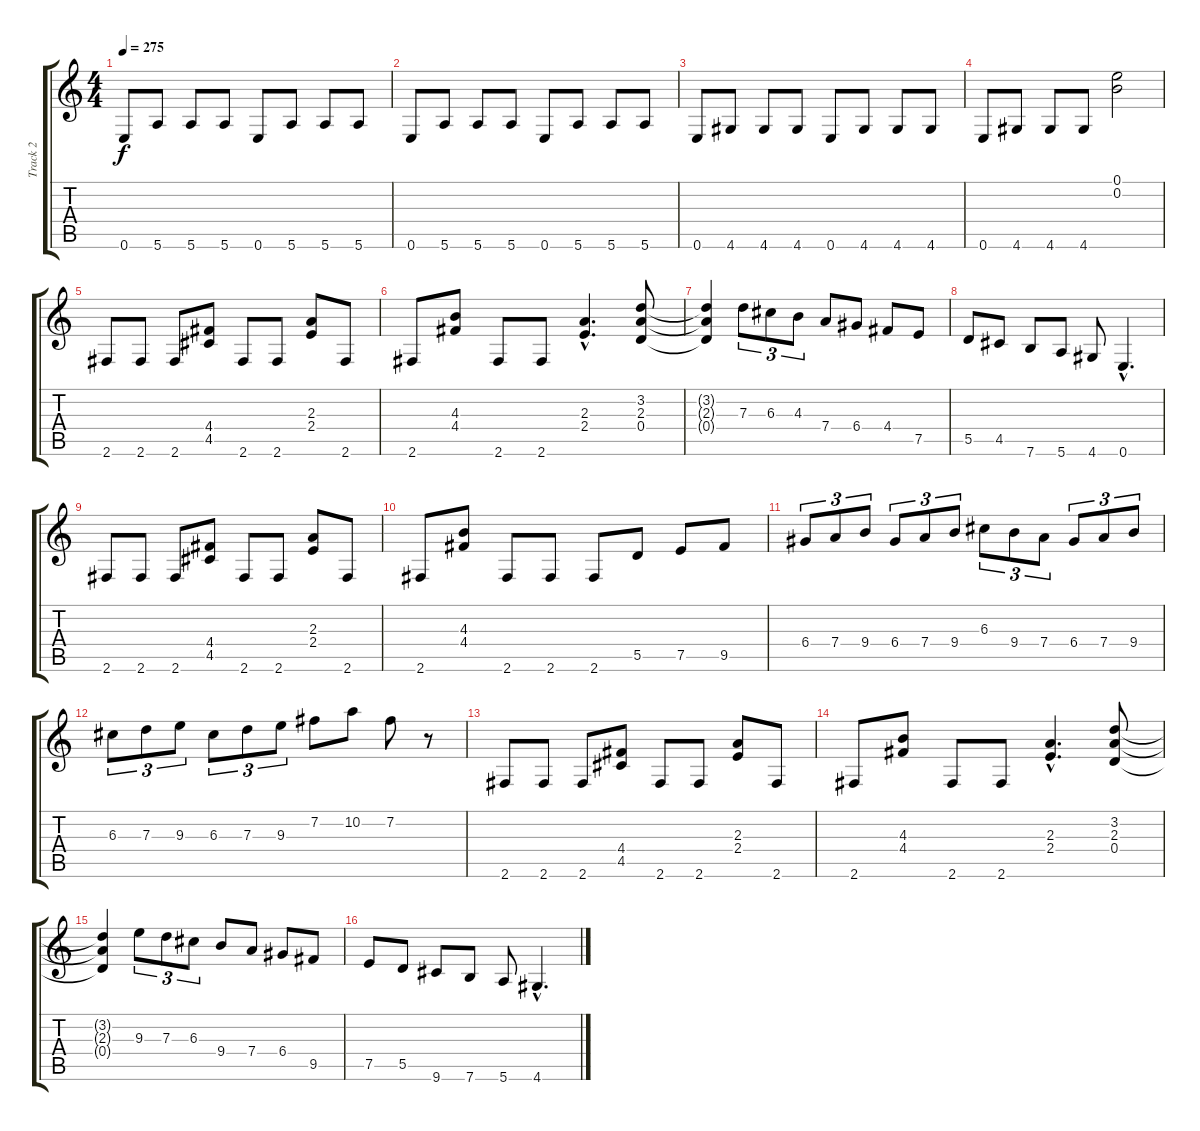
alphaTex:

\track ("Track 2" "Track 2") {instrument overdrivenguitar}
\staff {score tabs}
\tuning (E4 B3 G3 D3 A2 E2) {hide}
\ts (4 4)
\tempo 275
\clef g2
\ks c
0.6.8{dy f instrument overdrivenguitar} 5.6.8 5.6.8 5.6.8 0.6.8 5.6.8 5.6.8 5.6.8 |
0.6.8 5.6.8 5.6.8 5.6.8 0.6.8 5.6.8 5.6.8 5.6.8 |
0.6.8 4.6.8 4.6.8 4.6.8 0.6.8 4.6.8 4.6.8 4.6.8 |
0.6.8 4.6.8 4.6.8 4.6.8 (0.1 0.2).2 |
2.6.8 2.6.8 2.6.8 (4.4 4.5).8 2.6.8 2.6.8 (2.3 2.4).8 2.6.8 |
2.6.8 (4.3 4.4).8 2.6.8 2.6.8 (2.3{hac} 2.4{hac}).4{d} (3.2 2.3 0.4).8 |
(3.2{t} 2.3{t} 0.4{t}).4 7.3.8{tu (3 2)} 6.3.8{tu (3 2)} 4.3.8{tu (3 2)} 7.4.8 6.4.8 4.4.8 7.5.8 |
5.5.8 4.5.8 7.6.8 5.6.8 4.6.8 0.6{hac}.4{d} |
2.6.8 2.6.8 2.6.8 (4.4 4.5).8 2.6.8 2.6.8 (2.3 2.4).8 2.6.8 |
2.6.8 (4.3 4.4).8 2.6.8 2.6.8 2.6.8 5.5.8 7.5.8 9.5.8 |
6.4.8{tu (3 2)} 7.4.8{tu (3 2)} 9.4.8{tu (3 2)} 6.4.8{tu (3 2)} 7.4.8{tu (3 2)} 9.4.8{tu (3 2)} 6.3.8{tu (3 2)} 9.4.8{tu (3 2)} 7.4.8{tu (3 2)} 6.4.8{tu (3 2)} 7.4.8{tu (3 2)} 9.4.8{tu (3 2)} |
6.3.8{tu (3 2)} 7.3.8{tu (3 2)} 9.3.8{tu (3 2)} 6.3.8{tu (3 2)} 7.3.8{tu (3 2)} 9.3.8{tu (3 2)} 7.2.8 10.2.8 7.2.8 r.8 |
2.6.8 2.6.8 2.6.8 (4.4 4.5).8 2.6.8 2.6.8 (2.3 2.4).8 2.6.8 |
2.6.8 (4.3 4.4).8 2.6.8 2.6.8 (2.3{hac} 2.4{hac}).4{d} (3.2 2.3 0.4).8 |
(3.2{t} 2.3{t} 0.4{t}).4 9.3.8{tu (3 2)} 7.3.8{tu (3 2)} 6.3.8{tu (3 2)} 9.4.8 7.4.8 6.4.8 9.5.8 |
7.5.8 5.5.8 9.6.8 7.6.8 5.6.8 4.6{hac}.4{d}
